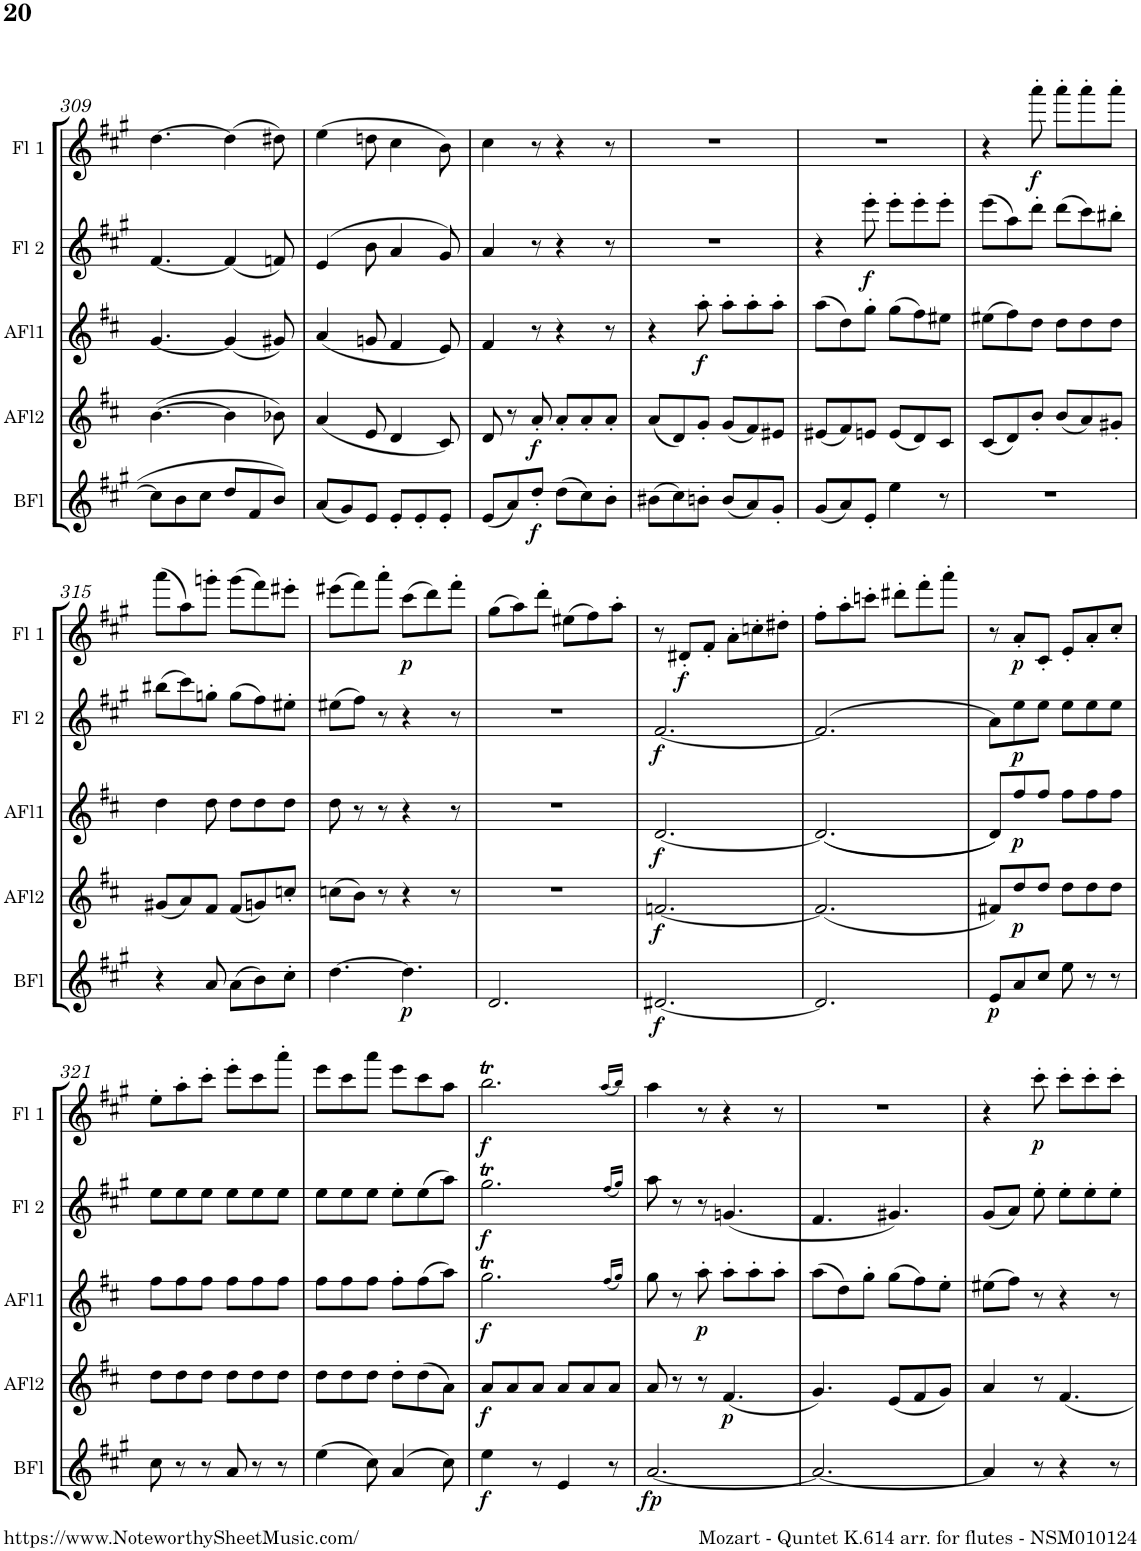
**kern	**dynam	**kern	**dynam	**kern	**dynam	**kern	**dynam	**kern	**dynam
*part5	*part5	*part4	*part4	*part3	*part3	*part2	*part2	*part1	*part1
*staff5	*staff5	*staff4	*staff4	*staff3	*staff3	*staff2	*staff2	*staff1	*staff1
*I"Bass Fl	*	*I"Alto Fl 2	*	*I"Alto Fl 1	*	*I"Flute 2	*	*I"Flute 1	*
*I'BFl	*	*I'AFl2	*	*I'AFl1	*	*I'Fl 2	*	*I'Fl 1	*
!!LO:PB:g=z
*clefG2	*	*clefG2	*	*clefG2	*	*clefG2	*	*clefG2	*
*Trd7c12	*	*Trd3c5	*	*Trd3c5	*	*	*	*	*
*k[f#c#g#]	*	*k[f#c#]	*	*k[f#c#]	*	*k[f#c#g#]	*	*k[f#c#g#]	*
*M6/8	*	*M6/8	*	*M6/8	*	*M6/8	*	*M6/8	*
=309	=309	=309	=309	=309	=309	=309	=309	=309	=309
8cc#\L]	.	([4.b\	.	[4.g/	.	[4.f#/	.	[4.dd\	.
8b\	.	.	.	.	.	.	.	.	.
8cc#\J	.	.	.	.	.	.	.	.	.
8dd/L	.	4b\]	.	(4g/]	.	(4f#/]	.	(4dd\]	.
8f#/	.	.	.	.	.	.	.	.	.
8b/J	.	8b-X\)	.	8g#X/)	.	8fn/)	.	8dd#X\)	.
=310	=310	=310	=310	=310	=310	=310	=310	=310	=310
(8a/L	.	(4a/	.	(4a/	.	(4e/	.	(4ee\	.
8g#/)	.	.	.	.	.	.	.	.	.
8e/J	.	8e/	.	8gn/	.	8b\	.	8ddn\	.
8e'/L	.	4d/	.	4f#/	.	4a/	.	4cc#\	.
8e'/	.	.	.	.	.	.	.	.	.
8e'/J	.	8c#/)	.	8e/)	.	8g#/)	.	8b\)	.
=311	=311	=311	=311	=311	=311	=311	=311	=311	=311
(8e/L	.	8d/	.	4f#/	.	4a/	.	4cc#\	.
8a/)	.	8r	.	.	.	.	.	.	.
!	!LO:DY:b	!	!LO:DY:b	!	!	!	!	!	!
8dd'/J	f	8a'/	f	8r	.	8r	.	8r	.
(8dd\L	.	8a'/L	.	4r	.	4r	.	4r	.
8cc#\)	.	8a'/	.	.	.	.	.	.	.
8b'\J	.	8a'/J	.	8r	.	8r	.	8r	.
=312	=312	=312	=312	=312	=312	=312	=312	=312	=312
(8b#X\L	.	(8a/L	.	4r	.	2.r	.	2.r	.
8cc#\)	.	8d/)	.	.	.	.	.	.	.
!	!	!	!	!	!LO:DY:b	!	!	!	!
8bn'\J	.	8g'/J	.	8aa'\	f	.	.	.	.
(8b/L	.	(8g/L	.	8aa'\L	.	.	.	.	.
8a/)	.	8f#/)	.	8aa'\	.	.	.	.	.
8g#'/J	.	8e#X/J	.	8aa'\J	.	.	.	.	.
=313	=313	=313	=313	=313	=313	=313	=313	=313	=313
(8g#/L	.	(8e#X/L	.	(8aa\L	.	4r	.	2.r	.
8a/)	.	8f#/)	.	8dd\)	.	.	.	.	.
!	!	!	!	!	!	!	!LO:DY:b	!	!
8e'/J	.	8en/J	.	8gg'\J	.	8eee'\	f	.	.
4ee\	.	(8e/L	.	(8gg\L	.	8eee'\L	.	.	.
.	.	8d/)	.	8ff#\)	.	8eee'\	.	.	.
8r	.	8c#/J	.	8ee#X\J	.	8eee'\J	.	.	.
=314	=314	=314	=314	=314	=314	=314	=314	=314	=314
2.r	.	(8c#/L	.	(8ee#X\L	.	(8eee\L	.	4r	.
.	.	8d/)	.	8ff#\)	.	8aa\)	.	.	.
!	!	!	!	!	!	!	!	!	!LO:DY:b
.	.	8b'/J	.	8dd\J	.	8ddd'\J	.	8aaa'\	f
.	.	(8b/L	.	8dd\L	.	(8ddd\L	.	8aaa'\L	.
.	.	8a/)	.	8dd\	.	8ccc#\)	.	8aaa'\	.
.	.	8g#X'/J	.	8dd\J	.	8bb#X'\J	.	8aaa'\J	.
!!LO:LB:g=z
=315	=315	=315	=315	=315	=315	=315	=315	=315	=315
4r	.	(8g#X/L	.	4dd\	.	(8bb#X\L	.	(8aaa\L	.
.	.	8a/)	.	.	.	8ccc#\)	.	8aa\)	.
8a/	.	8f#/J	.	8dd\	.	8ggn'\J	.	8gggn'\J	.
(8a\L	.	(8f#/L	.	8dd\L	.	(8gg\L	.	(8ggg\L	.
8b\)	.	8gn/)	.	8dd\	.	8ff#\)	.	8fff#\)	.
8cc#'\J	.	8ccn'/J	.	8dd\J	.	8ee#X'\J	.	8eee#X'\J	.
=316	=316	=316	=316	=316	=316	=316	=316	=316	=316
[4.dd\	.	(8ccn\L	.	8dd\	.	(8ee#X\L	.	(8eee#X\L	.
.	.	8b\J)	.	8r	.	8ff#\J)	.	8fff#\)	.
.	.	8r	.	8r	.	8r	.	8aaa'\J	.
!	!LO:DY:b	!	!	!	!	!	!	!	!LO:DY:b
4.dd\]	p	4r	.	4r	.	4r	.	(8ccc#\L	p
.	.	.	.	.	.	.	.	8ddd\)	.
.	.	8r	.	8r	.	8r	.	8fff#'\J	.
=317	=317	=317	=317	=317	=317	=317	=317	=317	=317
2.d/	.	2.r	.	2.r	.	2.r	.	(8gg#\L	.
.	.	.	.	.	.	.	.	8aa\)	.
.	.	.	.	.	.	.	.	8ddd'\J	.
.	.	.	.	.	.	.	.	(8ee#X\L	.
.	.	.	.	.	.	.	.	8ff#\)	.
.	.	.	.	.	.	.	.	8aa'\J	.
=318	=318	=318	=318	=318	=318	=318	=318	=318	=318
!	!LO:DY:b	!	!LO:DY:b	!	!LO:DY:b	!	!LO:DY:b	!	!
[2.d#X/	f	[2.fn/	f	[2.d/	f	[2.f#/	f	8r	.
!	!	!	!	!	!	!	!	!	!LO:DY:b
.	.	.	.	.	.	.	.	8d#X'/L	f
.	.	.	.	.	.	.	.	8f#'/J	.
.	.	.	.	.	.	.	.	8a'\L	.
.	.	.	.	.	.	.	.	8ccn'\	.
.	.	.	.	.	.	.	.	8dd#X'\J	.
=319	=319	=319	=319	=319	=319	=319	=319	=319	=319
2.d#/]	.	(2.f/]	.	((2.d/]	.	(2.f#/]	.	8ff#'\L	.
.	.	.	.	.	.	.	.	8aa'\	.
.	.	.	.	.	.	.	.	8cccn'\J	.
.	.	.	.	.	.	.	.	8ddd#X'\L	.
.	.	.	.	.	.	.	.	8fff#'\	.
.	.	.	.	.	.	.	.	8aaa'\J	.
=320	=320	=320	=320	=320	=320	=320	=320	=320	=320
!	!LO:DY:b	!	!	!	!	!	!	!	!
8e/L	p	8f#X/L)	.	8d/L))	.	8a\L)	.	8r	.
!	!	!	!LO:DY:b	!	!LO:DY:b	!	!LO:DY:b	!	!LO:DY:b
8a/	.	8dd/	p	8ff#/	p	8ee\	p	8a'/L	p
8cc#/J	.	8dd/J	.	8ff#/J	.	8ee\J	.	8c#'/J	.
8ee\	.	8dd\L	.	8ff#\L	.	8ee\L	.	8e'/L	.
8r	.	8dd\	.	8ff#\	.	8ee\	.	8a'/	.
8r	.	8dd\J	.	8ff#\J	.	8ee\J	.	8cc#'/J	.
!!LO:LB:g=z
=321	=321	=321	=321	=321	=321	=321	=321	=321	=321
8cc#\	.	8dd\L	.	8ff#\L	.	8ee\L	.	8ee'\L	.
8r	.	8dd\	.	8ff#\	.	8ee\	.	8aa'\	.
8r	.	8dd\J	.	8ff#\J	.	8ee\J	.	8ccc#'\J	.
8a/	.	8dd\L	.	8ff#\L	.	8ee\L	.	8eee'\L	.
8r	.	8dd\	.	8ff#\	.	8ee\	.	8ccc#\	.
8r	.	8dd\J	.	8ff#\J	.	8ee\J	.	8aaa'\J	.
=322	=322	=322	=322	=322	=322	=322	=322	=322	=322
(4ee\	.	8dd\L	.	8ff#\L	.	8ee\L	.	8eee\L	.
.	.	8dd\	.	8ff#\	.	8ee\	.	8ccc#\	.
8cc#\)	.	8dd\J	.	8ff#\J	.	8ee\J	.	8aaa\J	.
(4a/	.	8dd'\L	.	8ff#'\L	.	8ee'\L	.	8eee\L	.
.	.	(8dd\	.	(8ff#\	.	(8ee\	.	8ccc#\	.
8cc#\)	.	8a\J)	.	8aa\J)	.	8aa\J)	.	8aa\J	.
=323	=323	=323	=323	=323	=323	=323	=323	=323	=323
!	!LO:DY:b	!	!LO:DY:b	!	!LO:DY:b	!	!LO:DY:b	!	!LO:DY:b
4ee\	f	8a/L	f	2.ggT\	f	2.gg#t\	f	2.bbT\	f
.	.	8a/	.	.	.	.	.	.	.
8r	.	8a/J	.	.	.	.	.	.	.
4e/	.	8a/L	.	.	.	.	.	.	.
.	.	8a/	.	.	.	.	.	.	.
8r	.	8a/J	.	.	.	.	.	.	.
.	.	.	.	(16qff#/LL	.	(16qff#/LL	.	(16qaa/LL	.
.	.	.	.	16qgg/JJ)	.	16qgg#/JJ)	.	16qbb/JJ)	.
=324	=324	=324	=324	=324	=324	=324	=324	=324	=324
!	!LO:DY:b	!	!	!	!	!	!	!	!
[2.a/	fp	8a/	.	8gg\	.	8aa\	.	4aa\	.
.	.	8r	.	8r	.	8r	.	.	.
!	!	!	!	!	!LO:DY:b	!	!	!	!
.	.	8r	.	8aa'\	p	8r	.	8r	.
!	!	!	!LO:DY:b	!	!	!	!	!	!
.	.	(4.f#/	p	8aa'\L	.	(4.gn/	.	4r	.
.	.	.	.	8aa'\	.	.	.	.	.
.	.	.	.	8aa'\J	.	.	.	8r	.
=325	=325	=325	=325	=325	=325	=325	=325	=325	=325
2.a/_	.	4.g/)	.	(8aa\L	.	4.f#/	.	2.r	.
.	.	.	.	8dd\)	.	.	.	.	.
.	.	.	.	8gg'\J	.	.	.	.	.
.	.	(8e/L	.	(8gg\L	.	4.g#X/)	.	.	.
.	.	8f#/	.	8ff#\)	.	.	.	.	.
.	.	8g/J)	.	8ee'\J	.	.	.	.	.
=326	=326	=326	=326	=326	=326	=326	=326	=326	=326
4a/]	.	4a/	.	(8ee#X\L	.	(8g#/L	.	4r	.
.	.	.	.	8ff#\J)	.	8a/J)	.	.	.
!	!	!	!	!	!	!	!	!	!LO:DY:b
8r	.	8r	.	8r	.	8ee'\	.	8ccc#'\	p
4r	.	4.f#/	.	4r	.	8ee'\L	.	8ccc#'\L	.
.	.	.	.	.	.	8ee'\	.	8ccc#'\	.
8r	.	.	.	8r	.	8ee'\J	.	8ccc#'\J	.
=	=	=	=	=	=	=	=	=	=
*-	*-	*-	*-	*-	*-	*-	*-	*-	*-
